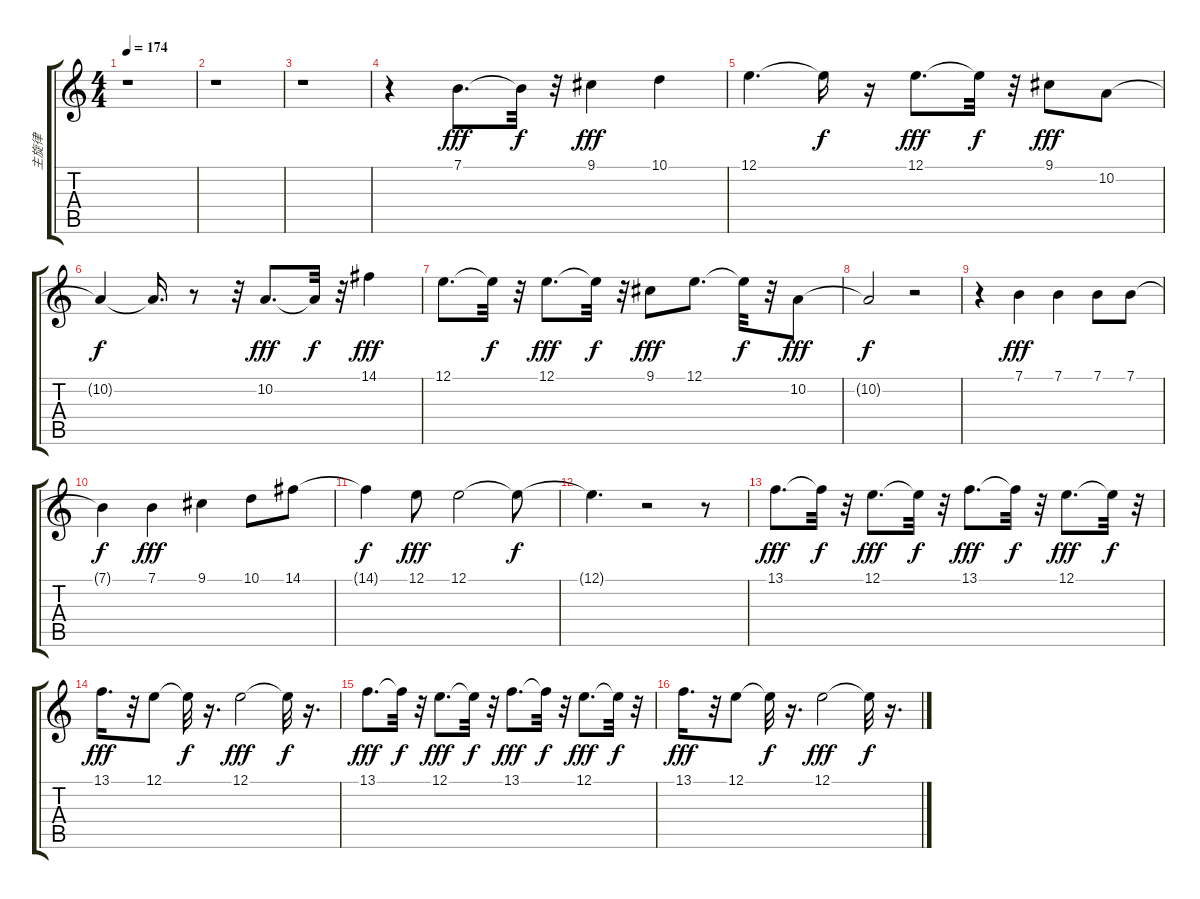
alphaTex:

\track ("主旋律" "主旋律") {instrument lead2sawtooth}
\staff {score tabs}
\tuning (E4 B3 G3 D3 A2 E2) {hide}
\ts (4 4)
\tempo 174
\clef g2
\ks c
r.1{dy f} |
r.1 |
r.1 |
r.4 7.1.8{d dy fff} 7.1{t}.32{dy f} r.32 9.1.4{dy fff} 10.1.4 |
12.1.4{d} 12.1{t}.16{dy f} r.16 12.1.8{d dy fff} 12.1{t}.32{dy f} r.32 9.1.8{dy fff} 10.2.8 |
10.2{t}.4{dy f} 10.2{t}.16{d} r.8 r.32 10.2.8{d dy fff} 10.2{t}.32{dy f} r.32 14.1.4{dy fff} |
12.1.8{d} 12.1{t}.32{dy f} r.32 12.1.8{d dy fff} 12.1{t}.32{dy f} r.32 9.1.8{dy fff} 12.1.8{d} 12.1{t}.32{dy f} r.32 10.2.8{dy fff} |
10.2{t}.2{dy f} r.2 |
r.4 7.1.4{dy fff} 7.1.4 7.1.8 7.1.8 |
7.1{t}.4{dy f} 7.1.4{dy fff} 9.1.4 10.1.8 14.1.8 |
14.1{t}.4{dy f} 12.1.8{dy fff} 12.1.2 12.1{t}.8{dy f} |
12.1{t}.4{d} r.2 r.8 |
13.1.8{d dy fff} 13.1{t}.32{dy f} r.32 12.1.8{d dy fff} 12.1{t}.32{dy f} r.32 13.1.8{d dy fff} 13.1{t}.32{dy f} r.32 12.1.8{d dy fff} 12.1{t}.32{dy f} r.32 |
13.1.16{d dy fff} r.32 12.1.8 12.1{t}.32{dy f} r.16{d} 12.1.2{dy fff} 12.1{t}.32{dy f} r.16{d} |
13.1.8{d dy fff} 13.1{t}.32{dy f} r.32 12.1.8{d dy fff} 12.1{t}.32{dy f} r.32 13.1.8{d dy fff} 13.1{t}.32{dy f} r.32 12.1.8{d dy fff} 12.1{t}.32{dy f} r.32 |
13.1.16{d dy fff} r.32 12.1.8 12.1{t}.32{dy f} r.16{d} 12.1.2{dy fff} 12.1{t}.32{dy f} r.16{d}
